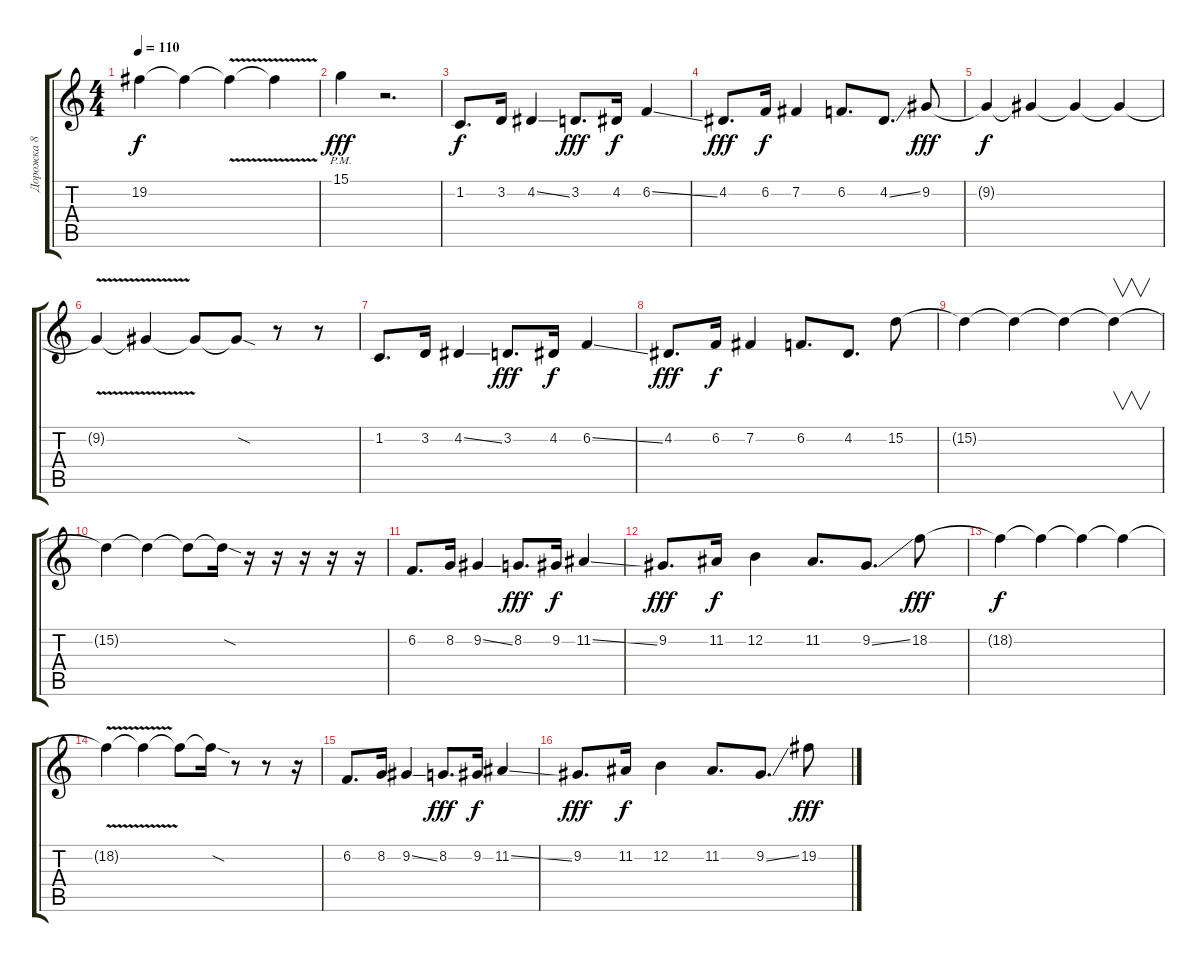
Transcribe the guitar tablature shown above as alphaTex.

\track ("Дорожка 8" "Дорожка 8") {instrument synthbrass1}
\staff {score tabs}
\tuning (E4 B3 G3 D3 A2 E2) {hide}
\ts (4 4)
\tempo 110
\clef g2
\ks c
19.2{t}.4{dy f} 19.2{t}.4 19.2{v t}.4 19.2{t}.4 |
15.1{pm}.4{dy fff} r.2{d} |
1.2.8{d dy f} 3.2.16 4.2{ss}.4 3.2.8{d dy fff} 4.2.16{dy f} 6.2{ss}.4 |
4.2.8{d dy fff} 6.2.16{dy f} 7.2.4 6.2.8{d} 4.2{ss}.8{d} 9.2.8{dy fff} |
9.2{t}.4{dy f} 9.2{t}.4 9.2{t}.4 9.2{t}.4 |
9.2{v t}.4 9.2{t}.4 9.2{t}.8 9.2{sod t}.8 r.8 r.8 |
1.2.8{d} 3.2.16 4.2{ss}.4 3.2.8{d dy fff} 4.2.16{dy f} 6.2{ss}.4 |
4.2.8{d dy fff} 6.2.16{dy f} 7.2.4 6.2.8{d} 4.2.8{d} 15.2.8 |
15.2{t}.4 15.2{t}.4 15.2{t}.4 15.2{t}.4{v} |
15.2{t}.4 15.2{t}.4 15.2{t}.8 15.2{sod t}.16 r.16 r.16 r.16 r.16 r.16 |
6.2.8{d} 8.2.16 9.2{ss}.4 8.2.8{d dy fff} 9.2.16{dy f} 11.2{ss}.4 |
9.2.8{d dy fff} 11.2.16{dy f} 12.2.4 11.2.8{d} 9.2{ss}.8{d} 18.2.8{dy fff} |
18.2{t}.4{dy f} 18.2{t}.4 18.2{t}.4 18.2{t}.4 |
18.2{v t}.4 18.2{t}.4 18.2{t}.8 18.2{sod t}.16 r.8 r.8 r.16 |
6.2.8{d} 8.2.16 9.2{ss}.4 8.2.8{d dy fff} 9.2.16{dy f} 11.2{ss}.4 |
9.2.8{d dy fff} 11.2.16{dy f} 12.2.4 11.2.8{d} 9.2{ss}.8{d} 19.2.8{dy fff}
